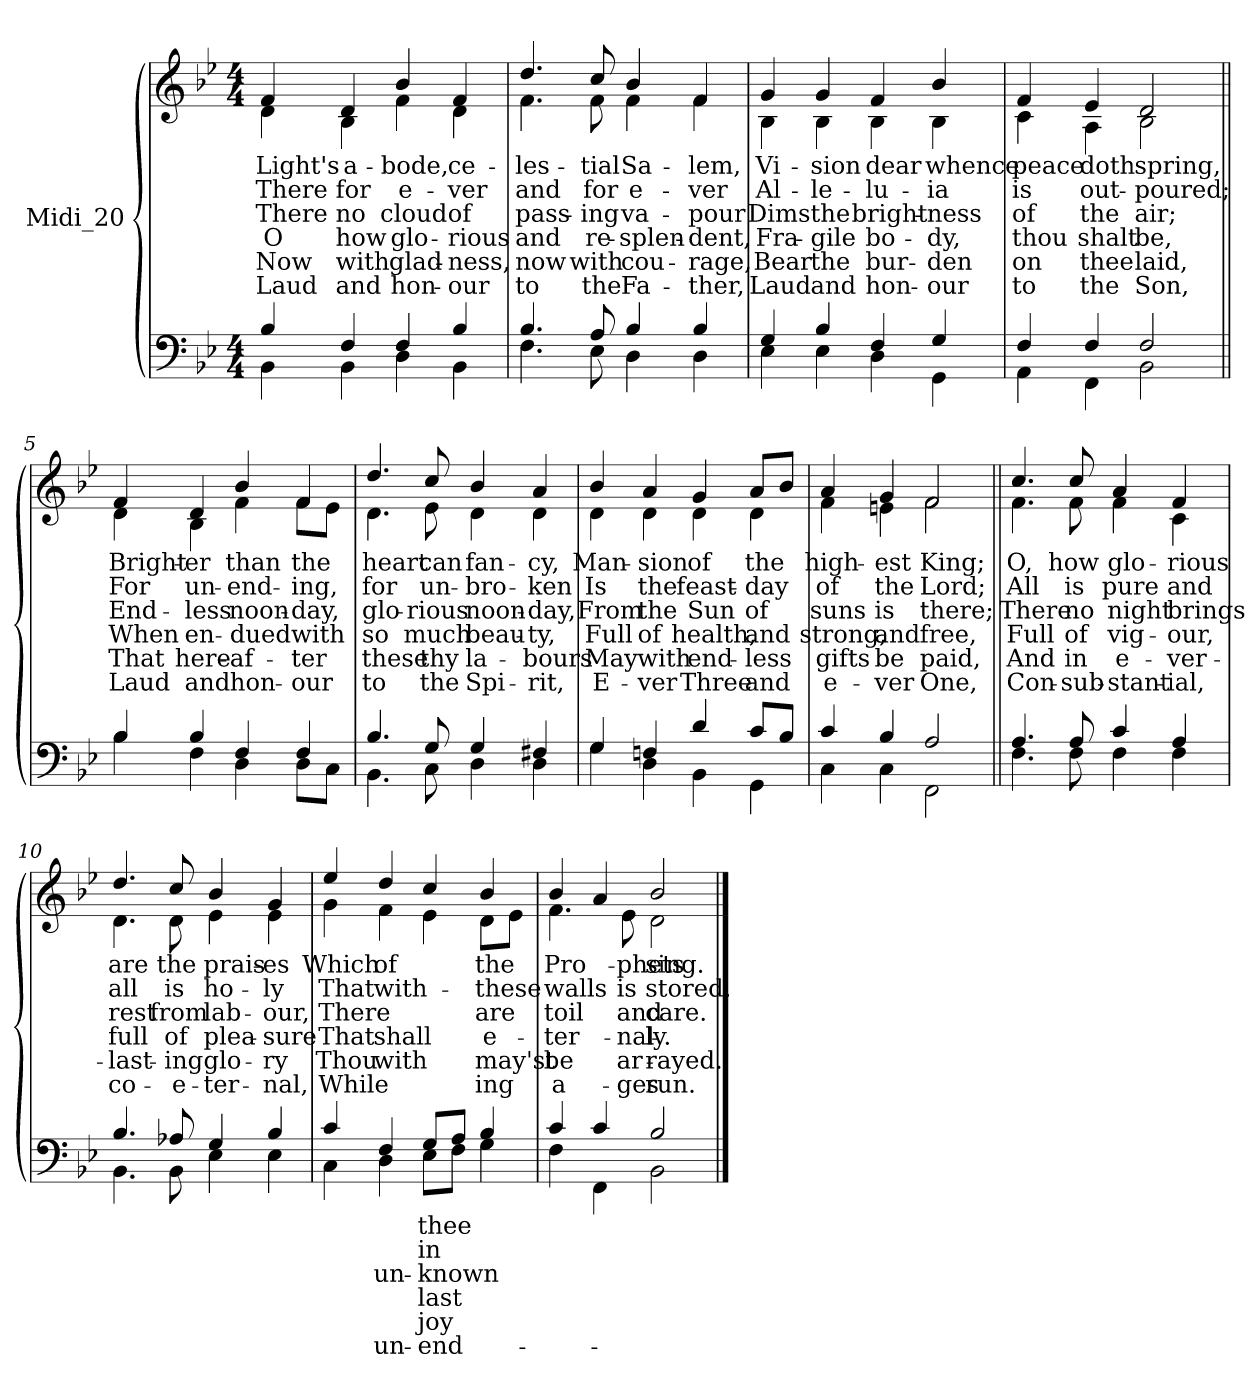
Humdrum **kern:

**kern	**text	**text	**text	**text	**text	**text	**kern	**text	**text	**text	**text	**text	**text
*part2	*part2	*part2	*part2	*part2	*part2	*part2	*part1	*part1	*part1	*part1	*part1	*part1	*part1
*staff2	*staff2	*staff2	*staff2	*staff2	*staff2	*staff2	*staff1	*staff1	*staff1	*staff1	*staff1	*staff1	*staff1
*I"Midi_20	*	*	*	*	*	*	*I"Midi_20	*	*	*	*	*	*
*clefF4	*	*	*	*	*	*	*clefG2	*	*	*	*	*	*
*k[b-e-]	*	*	*	*	*	*	*k[b-e-]	*	*	*	*	*	*
*B-:	*	*	*	*	*	*	*B-:	*	*	*	*	*	*
*M4/4	*	*	*	*	*	*	*M4/4	*	*	*	*	*	*
=1	=1	=1	=1	=1	=1	=1	=1	=1	=1	=1	=1	=1	=1
*^	*	*	*	*	*	*	*	*	*	*	*	*	*
!	!	!	!	!	!	!	!	!LO:TX:a:t=Regent Square (87. 87. 87.)	!	!	!	!	!	!
!	!	!	!	!	!	!	!	!LO:TX:a:cj:t=Henry Smart\n(1813-1879)	!	!	!	!	!	!
!	!	!	!	!	!	!	!	!LO:TX:a:cj:t=tr. John Mason Neale\n(1818-66)	!	!	!	!	!	!
!	!	!	!	!	!	!	!	!LO:TX:a:cj:t=Light's abode, celestial Salem	!	!	!	!	!	!
!	!	!	!	!	!	!	!	!	!LO:LY:b	!LO:LY:b	!LO:LY:b	!LO:LY:b	!LO:LY:b	!LO:LY:b
*	*	*	*	*	*	*	*	*^	*	*	*	*	*	*
4B-/	4BB-\	.	.	.	.	.	.	4f/	4d\	Light's	There	There	O	Now	Laud
!	!	!	!	!	!	!	!	!	!	!LO:LY:b	!LO:LY:b	!LO:LY:b	!LO:LY:b	!LO:LY:b	!LO:LY:b
4F/	4BB-\	.	.	.	.	.	.	4d/	4B-\	a-	-for	no	how	with	and
!	!	!	!	!	!	!	!	!	!	!LO:LY:b	!LO:LY:b	!LO:LY:b	!LO:LY:b	!LO:LY:b	!LO:LY:b
4F/	4D\	.	.	.	.	.	.	4b-/	4f\	bode,	e-	-cloud	glo-	-glad-	-hon-
!	!	!	!	!	!	!	!	!	!	!LO:LY:b	!LO:LY:b	!LO:LY:b	!LO:LY:b	!LO:LY:b	!LO:LY:b
4B-/	4BB-\	.	.	.	.	.	.	4f/	4d\	-ce-	-ver	of	rious	ness,	our
=2	=2	=2	=2	=2	=2	=2	=2	=2	=2	=2	=2	=2	=2	=2	=2
!	!	!	!	!	!	!	!	!	!	!LO:LY:b	!LO:LY:b	!LO:LY:b	!LO:LY:b	!LO:LY:b	!LO:LY:b
4.B-/	4.F\	.	.	.	.	.	.	4.dd/	4.f\	les-	-and	pass-	-and	now	to
!	!	!	!	!	!	!	!	!	!	!LO:LY:b	!LO:LY:b	!LO:LY:b	!LO:LY:b	!LO:LY:b	!LO:LY:b
8A/	8E-\	.	.	.	.	.	.	8cc/	8f\	tial	for	ing	re-	-with	the
!	!	!	!	!	!	!	!	!	!	!LO:LY:b	!LO:LY:b	!LO:LY:b	!LO:LY:b	!LO:LY:b	!LO:LY:b
4B-/	4D\	.	.	.	.	.	.	4b-/	4f\	Sa-	-e-	-va-	-splen-	-cou-	-Fa-
!	!	!	!	!	!	!	!	!	!	!LO:LY:b	!LO:LY:b	!LO:LY:b	!LO:LY:b	!LO:LY:b	!LO:LY:b
4B-/	4D\	.	.	.	.	.	.	4f/	4f\	-lem,	ver	pour	dent,	rage,	ther,
=3	=3	=3	=3	=3	=3	=3	=3	=3	=3	=3	=3	=3	=3	=3	=3
!	!	!	!	!	!	!	!	!	!	!LO:LY:b	!LO:LY:b	!LO:LY:b	!LO:LY:b	!LO:LY:b	!LO:LY:b
4G/	4E-\	.	.	.	.	.	.	4g/	4B-\	Vi-	-Al-	-Dims	Fra-	-Bear	Laud
!	!	!	!	!	!	!	!	!	!	!LO:LY:b	!LO:LY:b	!LO:LY:b	!LO:LY:b	!LO:LY:b	!LO:LY:b
4B-/	4E-\	.	.	.	.	.	.	4g/	4B-\	sion	le-	-the	gile	the	and
!	!	!	!	!	!	!	!	!	!	!LO:LY:b	!LO:LY:b	!LO:LY:b	!LO:LY:b	!LO:LY:b	!LO:LY:b
4F/	4D\	.	.	.	.	.	.	4f/	4B-\	dear	lu-	-bright-	-bo-	-bur-	-hon-
!	!	!	!	!	!	!	!	!	!	!LO:LY:b	!LO:LY:b	!LO:LY:b	!LO:LY:b	!LO:LY:b	!LO:LY:b
4G/	4GG\	.	.	.	.	.	.	4b-/	4B-\	-whence	ia	ness	dy,	den	our
=4	=4	=4	=4	=4	=4	=4	=4	=4	=4	=4	=4	=4	=4	=4	=4
!	!	!	!	!	!	!	!	!	!	!LO:LY:b	!LO:LY:b	!LO:LY:b	!LO:LY:b	!LO:LY:b	!LO:LY:b
4F/	4AA\	.	.	.	.	.	.	4f/	4c\	peace	is	of	thou	on	to
!	!	!	!	!	!	!	!	!	!	!LO:LY:b	!LO:LY:b	!LO:LY:b	!LO:LY:b	!LO:LY:b	!LO:LY:b
4F/	4FF\	.	.	.	.	.	.	4e-/	4A\	doth	out-	-the	shalt	thee	the
!	!	!	!	!	!	!	!	!	!	!LO:LY:b	!LO:LY:b	!LO:LY:b	!LO:LY:b	!LO:LY:b	!LO:LY:b
2F/	2BB-\	.	.	.	.	.	.	2d/	2B-\	spring,	poured;	air;	be,	laid,	Son,
!!LO:LB:g=z	!!
=5||	=5||	=5||	=5||	=5||	=5||	=5||	=5||	=5||	=5||	=5||	=5||	=5||	=5||	=5||	=5||
!	!	!	!	!	!	!	!	!	!	!LO:LY:b	!LO:LY:b	!LO:LY:b	!LO:LY:b	!LO:LY:b	!LO:LY:b
4B-/	4B-\	.	.	.	.	.	.	4f/	4d\	Bright-	-For	End-	-When	That	Laud
!	!	!	!	!	!	!	!	!	!	!LO:LY:b	!LO:LY:b	!LO:LY:b	!LO:LY:b	!LO:LY:b	!LO:LY:b
4B-/	4F\	.	.	.	.	.	.	4d/	4B-\	er	un-	-less	en-	-here-	-and
!	!	!	!	!	!	!	!	!	!	!LO:LY:b	!LO:LY:b	!LO:LY:b	!LO:LY:b	!LO:LY:b	!LO:LY:b
4F/	4D\	.	.	.	.	.	.	4b-/	4f\	than	end-	-noon-	-dued	af-	-hon-
!	!	!	!	!	!	!	!	!	!	!LO:LY:b	!LO:LY:b	!LO:LY:b	!LO:LY:b	!LO:LY:b	!LO:LY:b
4F/	8D\L	.	.	.	.	.	.	4f/	8f\L	-the	ing,	day,	with	ter	our
.	8C\J	.	.	.	.	.	.	.	8e-\J	.	.	.	.	.	.
=6	=6	=6	=6	=6	=6	=6	=6	=6	=6	=6	=6	=6	=6	=6	=6
!	!	!	!	!	!	!	!	!	!	!LO:LY:b	!LO:LY:b	!LO:LY:b	!LO:LY:b	!LO:LY:b	!LO:LY:b
4.B-/	4.BB-\	.	.	.	.	.	.	4.dd/	4.d\	heart	for	glo-	-so	these	to
!	!	!	!	!	!	!	!	!	!	!LO:LY:b	!LO:LY:b	!LO:LY:b	!LO:LY:b	!LO:LY:b	!LO:LY:b
8G/	8C\	.	.	.	.	.	.	8cc/	8e-\	can	un-	-rious	much	thy	the
!	!	!	!	!	!	!	!	!	!	!LO:LY:b	!LO:LY:b	!LO:LY:b	!LO:LY:b	!LO:LY:b	!LO:LY:b
4G/	4D\	.	.	.	.	.	.	4b-/	4d\	fan-	-bro-	-noon-	-beau-	-la-	-Spi-
!	!	!	!	!	!	!	!	!	!	!LO:LY:b	!LO:LY:b	!LO:LY:b	!LO:LY:b	!LO:LY:b	!LO:LY:b
4F#X/	4D\	.	.	.	.	.	.	4a/	4d\	-cy,	ken	day,	ty,	bours	rit,
=7	=7	=7	=7	=7	=7	=7	=7	=7	=7	=7	=7	=7	=7	=7	=7
!	!	!	!	!	!	!	!	!	!	!LO:LY:b	!LO:LY:b	!LO:LY:b	!LO:LY:b	!LO:LY:b	!LO:LY:b
4G/	4G\	.	.	.	.	.	.	4b-/	4d\	Man-	-Is	From	Full	May	E-
!	!	!	!	!	!	!	!	!	!	!LO:LY:b	!LO:LY:b	!LO:LY:b	!LO:LY:b	!LO:LY:b	!LO:LY:b
4Fn/	4D\	.	.	.	.	.	.	4a/	4d\	-sion	the	the	of	with	ver
!	!	!	!	!	!	!	!	!	!	!LO:LY:b	!LO:LY:b	!LO:LY:b	!LO:LY:b	!LO:LY:b	!LO:LY:b
4d/	4BB-\	.	.	.	.	.	.	4g/	4d\	of	feast-	-Sun	health,	end-	-Three
!	!	!	!	!	!	!	!	!	!	!LO:LY:b	!LO:LY:b	!LO:LY:b	!LO:LY:b	!LO:LY:b	!LO:LY:b
8c/L	4GG\	.	.	.	.	.	.	8a/L	4d\	the	day	of	and	less	and
8B-/J	.	.	.	.	.	.	.	8b-/J	.	.	.	.	.	.	.
=8	=8	=8	=8	=8	=8	=8	=8	=8	=8	=8	=8	=8	=8	=8	=8
!	!	!	!	!	!	!	!	!	!	!LO:LY:b	!LO:LY:b	!LO:LY:b	!LO:LY:b	!LO:LY:b	!LO:LY:b
4c/	4C\	.	.	.	.	.	.	4a/	4f\	high-	-of	suns	strong,	gifts	e-
!	!	!	!	!	!	!	!	!	!	!LO:LY:b	!LO:LY:b	!LO:LY:b	!LO:LY:b	!LO:LY:b	!LO:LY:b
4B-/	4C\	.	.	.	.	.	.	4g/	4en\	-est	the	is	and	be	ver
!	!	!	!	!	!	!	!	!	!	!LO:LY:b	!LO:LY:b	!LO:LY:b	!LO:LY:b	!LO:LY:b	!LO:LY:b
2A/	2FF\	.	.	.	.	.	.	2f/	2f\	King;	Lord;	there;	free,	paid,	One,
!!LO:LB:g=z	!!
=9||	=9||	=9||	=9||	=9||	=9||	=9||	=9||	=9||	=9||	=9||	=9||	=9||	=9||	=9||	=9||
!	!	!	!	!	!	!	!	!	!	!LO:LY:b	!LO:LY:b	!LO:LY:b	!LO:LY:b	!LO:LY:b	!LO:LY:b
4.A/	4.F\	.	.	.	.	.	.	4.cc/	4.f\	O,	All	There	Full	And	Con-
!	!	!	!	!	!	!	!	!	!	!LO:LY:b	!LO:LY:b	!LO:LY:b	!LO:LY:b	!LO:LY:b	!LO:LY:b
8A/	8F\	.	.	.	.	.	.	8cc/	8f\	-how	is	no	of	in	sub-
!	!	!	!	!	!	!	!	!	!	!LO:LY:b	!LO:LY:b	!LO:LY:b	!LO:LY:b	!LO:LY:b	!LO:LY:b
4c/	4F\	.	.	.	.	.	.	4a/	4f\	-glo-	-pure	night	vig-	-e-	-stant-
!	!	!	!	!	!	!	!	!	!	!LO:LY:b	!LO:LY:b	!LO:LY:b	!LO:LY:b	!LO:LY:b	!LO:LY:b
4A/	4F\	.	.	.	.	.	.	4f/	4c\	-rious	and	brings	our,	ver-	-ial,
=10	=10	=10	=10	=10	=10	=10	=10	=10	=10	=10	=10	=10	=10	=10	=10
!	!	!	!	!	!	!	!	!	!	!LO:LY:b	!LO:LY:b	!LO:LY:b	!LO:LY:b	!LO:LY:b	!LO:LY:b
4.B-/	4.BB-\	.	.	.	.	.	.	4.dd/	4.d\	are	all	rest	full	last-	-co-
!	!	!	!	!	!	!	!	!	!	!LO:LY:b	!LO:LY:b	!LO:LY:b	!LO:LY:b	!LO:LY:b	!LO:LY:b
8A-X/	8BB-\	.	.	.	.	.	.	8cc/	8d\	-the	is	from	of	ing	e-
!	!	!	!	!	!	!	!	!	!	!LO:LY:b	!LO:LY:b	!LO:LY:b	!LO:LY:b	!LO:LY:b	!LO:LY:b
4G/	4E-\	.	.	.	.	.	.	4b-/	4e-\	-prais-	-ho-	-lab-	-plea-	-glo-	-ter-
!	!	!	!	!	!	!	!	!	!	!LO:LY:b	!LO:LY:b	!LO:LY:b	!LO:LY:b	!LO:LY:b	!LO:LY:b
4B-/	4E-\	.	.	.	.	.	.	4g/	4e-\	-es	ly	our,	sure	ry	nal,
=11	=11	=11	=11	=11	=11	=11	=11	=11	=11	=11	=11	=11	=11	=11	=11
!	!	!	!	!	!	!	!	!	!	!LO:LY:b	!LO:LY:b	!LO:LY:b	!LO:LY:b	!LO:LY:b	!LO:LY:b
4c/	4C\	.	.	.	.	.	.	4ee-/	4g\	Which	That	There	That	Thou	While
!	!	!	!	!LO:LY:a	!	!	!LO:LY:a	!	!	!LO:LY:b	!LO:LY:b	!	!LO:LY:b	!LO:LY:b	!
4F/	4D\	.	.	un-	.	.	-un-	4dd/	4f\	of	with-	.	-shall	with	.
!	!	!LO:LY:a	!LO:LY:a	!LO:LY:a	!LO:LY:a	!LO:LY:a	!LO:LY:a	!	!	!	!	!	!	!	!
8G/L	8E-\L	-thee	in	known	last	joy	end-	4cc/	4e-\	.	.	.	.	.	.
8A/J	8F\J	.	.	.	.	.	.	.	.	.	.	.	.	.	.
!	!	!	!	!	!	!	!	!	!	!LO:LY:b	!LO:LY:b	!LO:LY:b	!LO:LY:b	!LO:LY:b	!LO:LY:b
4B-/	4G\	.	.	.	.	.	.	4b-/	8d\L	the	these	are	e-	may'st	ing
.	.	.	.	.	.	.	.	.	8e-\J	.	.	.	.	.	.
=12	=12	=12	=12	=12	=12	=12	=12	=12	=12	=12	=12	=12	=12	=12	=12
!	!	!	!	!	!	!	!	!	!	!LO:LY:b	!LO:LY:b	!LO:LY:b	!LO:LY:b	!LO:LY:b	!LO:LY:b
4c/	4F\	.	.	.	.	.	.	4b-/	4.f\	Pro-	-walls	toil	ter-	-be	a-
4c/	4FF\	.	.	.	.	.	.	4a/	.	.	.	.	.	.	.
!	!	!	!	!	!	!	!	!	!	!LO:LY:b	!LO:LY:b	!LO:LY:b	!LO:LY:b	!LO:LY:b	!LO:LY:b
.	.	.	.	.	.	.	.	.	8e-\	-phets	is	and	nal-	-ar-	-ges
!	!	!	!	!	!	!	!	!	!	!LO:LY:b	!LO:LY:b	!LO:LY:b	!LO:LY:b	!LO:LY:b	!LO:LY:b
2B-/	2BB-\	.	.	.	.	.	.	2b-/	2d\	sing.	stored.	care.	ly.	rayed.	run.
*v	*v	*	*	*	*	*	*	*	*	*	*	*	*	*	*
*	*	*	*	*	*	*	*v	*v	*	*	*	*	*	*
==	==	==	==	==	==	==	==	==	==	==	==	==	==
*-	*-	*-	*-	*-	*-	*-	*-	*-	*-	*-	*-	*-	*-
